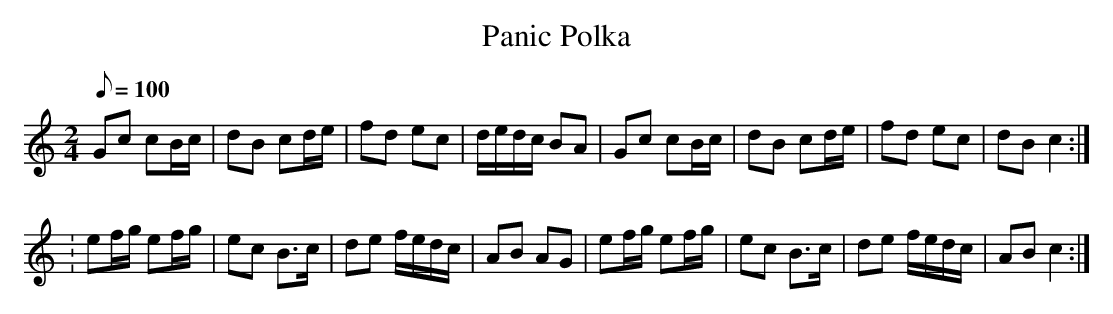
X:1
T:Panic Polka
L:1/8
M:2/4
Q:100
K:C
Gc cB/c/|dB cd/e/|fd ec|d/e/d/c/ BA|Gc cB/c/|dB cd/e/|fd ec|dB c2:|
:ef/g/ ef/g/|ec B>c|de f/e/d/c/|AB AG|ef/g/ ef/g/|ec B>c|de f/e/d/c/|AB c2:|
